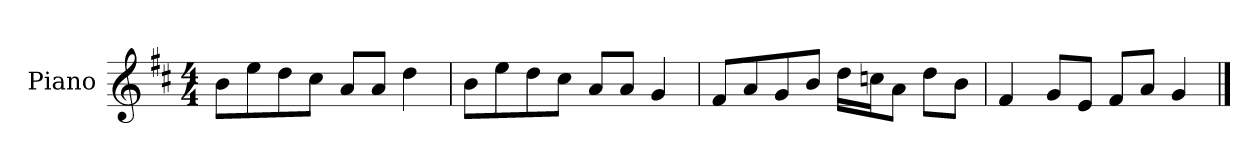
**kern
*part1
*staff1
*I"Piano
*I'P-no
*clefG2
*k[f#c#]
*M4/4
*MM90
=1
8b\L
8ee\
8dd\
8cc#\J
8a/L
8a/J
4dd\
=2
8b\L
8ee\
8dd\
8cc#\J
8a/L
8a/J
4g/
=3
8f#/L
8a/
8g/
8b/J
16dd\LL
16ccn\J
8a\J
8dd\L
8b\J
=4
4f#/
8g/L
8e/J
8f#/L
8a/J
4g/
==
*-
